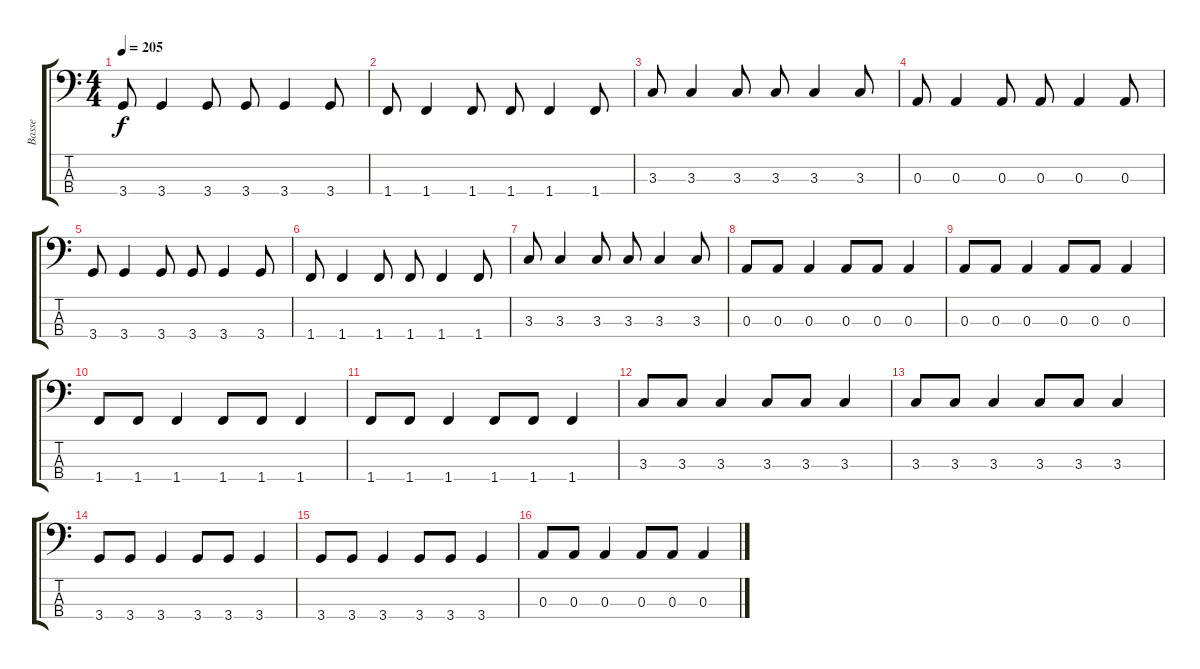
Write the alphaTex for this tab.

\track ("Basse" "Basse") {instrument electricbasspick}
\staff {score tabs}
\tuning (G2 D2 A1 E1) {hide}
\ts (4 4)
\tempo 205
\clef f4
\ks c
3.4.8{dy f} 3.4.4 3.4.8 3.4.8 3.4.4 3.4.8 |
1.4.8 1.4.4 1.4.8 1.4.8 1.4.4 1.4.8 |
3.3.8 3.3.4 3.3.8 3.3.8 3.3.4 3.3.8 |
0.3.8 0.3.4 0.3.8 0.3.8 0.3.4 0.3.8 |
3.4.8 3.4.4 3.4.8 3.4.8 3.4.4 3.4.8 |
1.4.8 1.4.4 1.4.8 1.4.8 1.4.4 1.4.8 |
3.3.8 3.3.4 3.3.8 3.3.8 3.3.4 3.3.8 |
0.3.8 0.3.8 0.3.4 0.3.8 0.3.8 0.3.4 |
0.3.8 0.3.8 0.3.4 0.3.8 0.3.8 0.3.4 |
1.4.8 1.4.8 1.4.4 1.4.8 1.4.8 1.4.4 |
1.4.8 1.4.8 1.4.4 1.4.8 1.4.8 1.4.4 |
3.3.8 3.3.8 3.3.4 3.3.8 3.3.8 3.3.4 |
3.3.8 3.3.8 3.3.4 3.3.8 3.3.8 3.3.4 |
3.4.8 3.4.8 3.4.4 3.4.8 3.4.8 3.4.4 |
3.4.8 3.4.8 3.4.4 3.4.8 3.4.8 3.4.4 |
0.3.8 0.3.8 0.3.4 0.3.8 0.3.8 0.3.4
